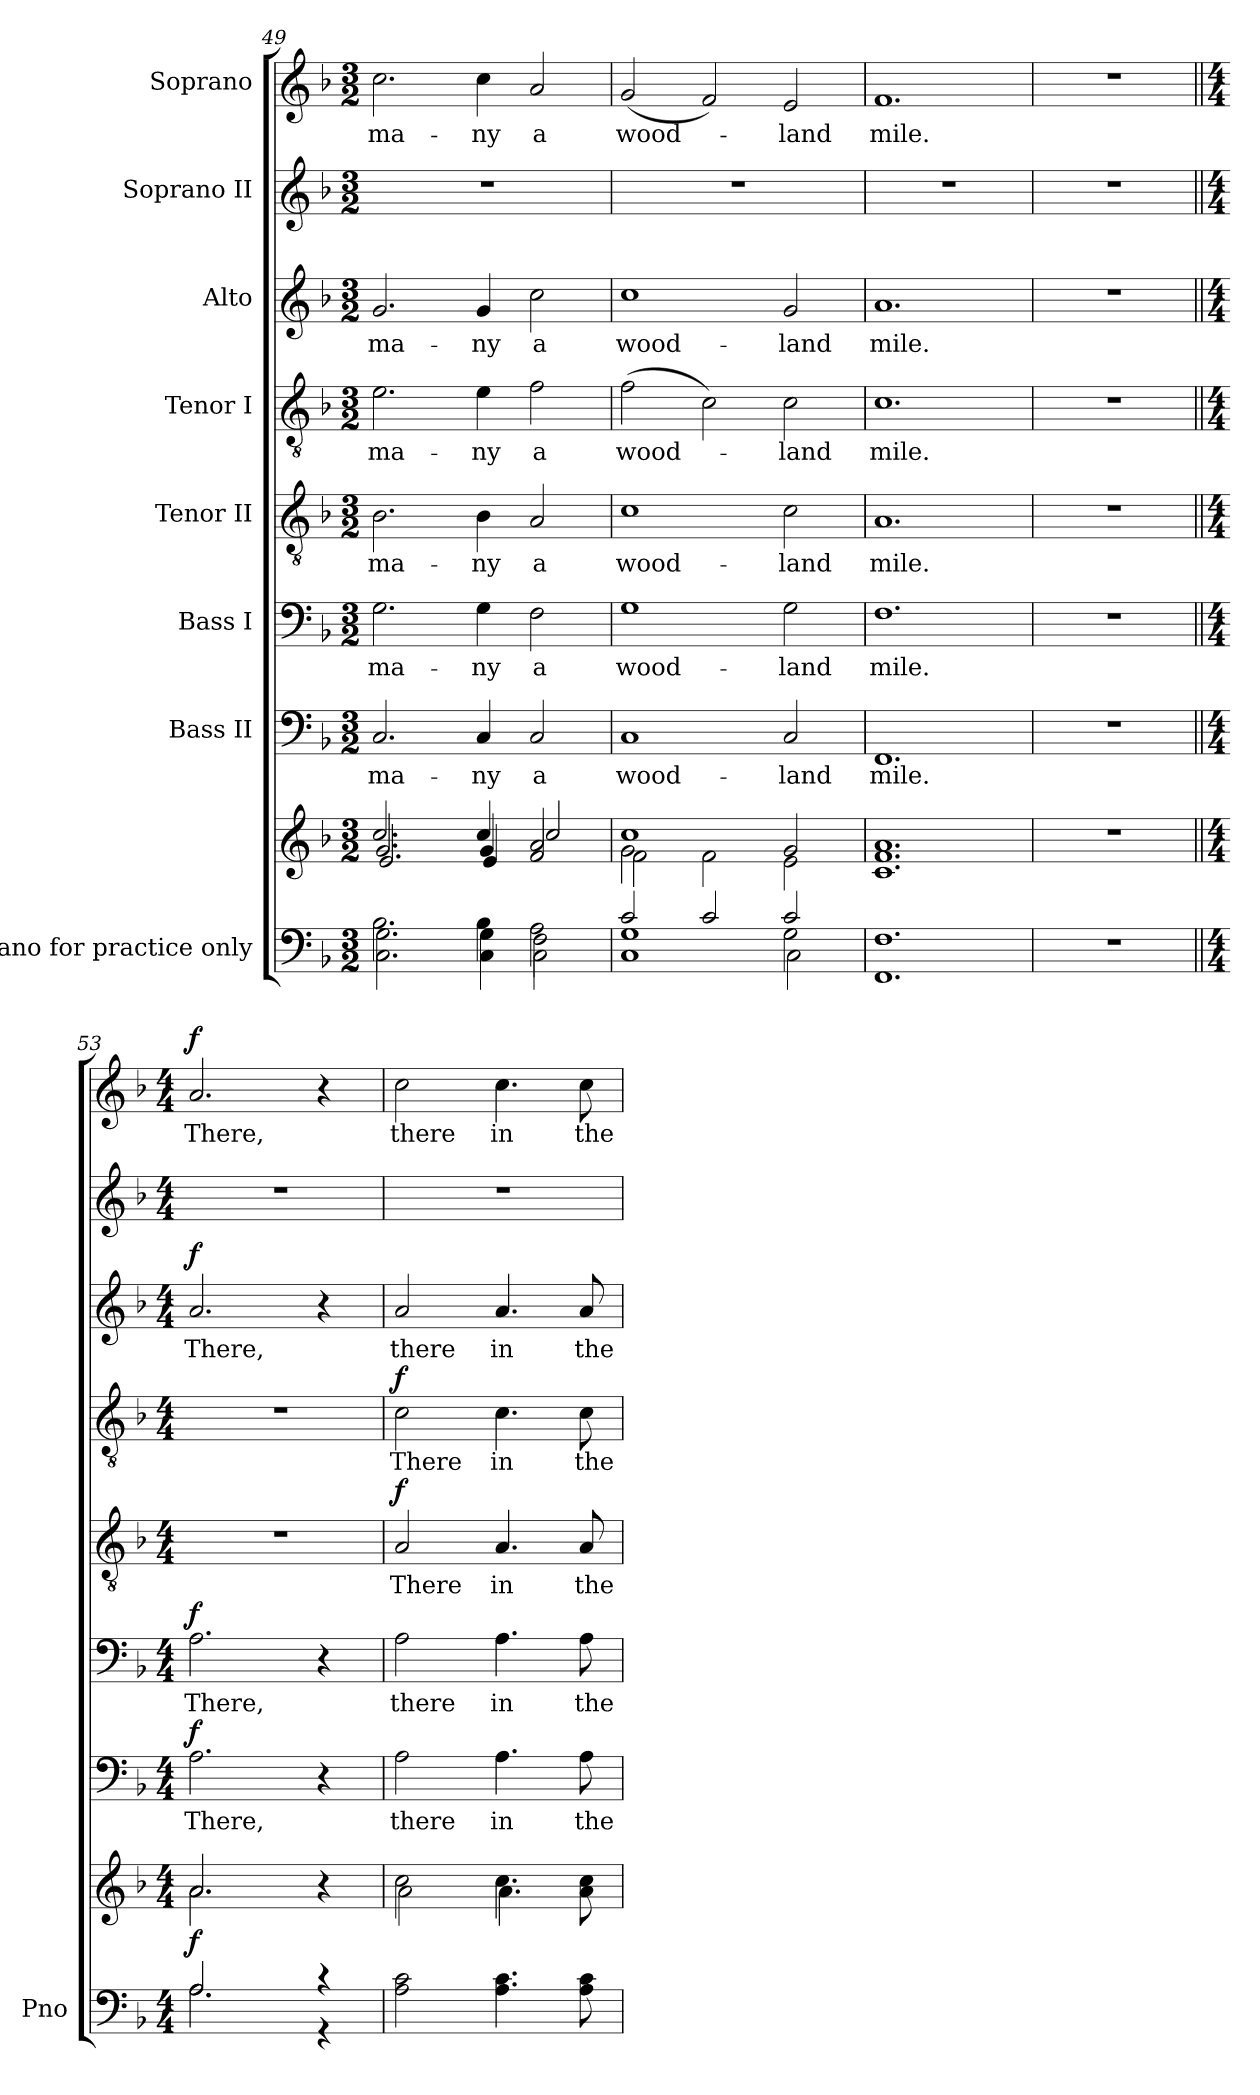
**kern	**kern	**dynam	**kern	**text	**dynam	**kern	**text	**dynam	**kern	**text	**dynam	**kern	**text	**dynam	**kern	**text	**dynam	**kern	**kern	**text	**dynam
*part8	*part8	*part8	*part7	*part7	*part7	*part6	*part6	*part6	*part5	*part5	*part5	*part4	*part4	*part4	*part3	*part3	*part3	*part2	*part1	*part1	*part1
*staff9	*staff8	*staff8/9	*staff7	*staff7	*staff7	*staff6	*staff6	*staff6	*staff5	*staff5	*staff5	*staff4	*staff4	*staff4	*staff3	*staff3	*staff3	*staff2	*staff1	*staff1	*staff1
*I"Piano for practice only	*	*	*I"Bass II	*	*	*I"Bass I	*	*	*I"Tenor II	*	*	*I"Tenor I	*	*	*I"Alto	*	*	*I"Soprano II	*I"Soprano	*	*
*I'Pno	*	*	*	*	*	*	*	*	*	*	*	*	*	*	*	*	*	*	*	*	*
*clefF4	*clefG2	*	*clefF4	*	*	*clefF4	*	*	*clefGv2	*	*	*clefGv2	*	*	*clefG2	*	*	*clefG2	*clefG2	*	*
*k[b-]	*k[b-]	*	*k[b-]	*	*	*k[b-]	*	*	*k[b-]	*	*	*k[b-]	*	*	*k[b-]	*	*	*k[b-]	*k[b-]	*	*
*M3/2	*M3/2	*	*M3/2	*	*	*M3/2	*	*	*M3/2	*	*	*M3/2	*	*	*M3/2	*	*	*M3/2	*M3/2	*	*
=49	=49	=49	=49	=49	=49	=49	=49	=49	=49	=49	=49	=49	=49	=49	=49	=49	=49	=49	=49	=49	=49
*^	*^	*	*	*	*	*	*	*	*	*	*	*	*	*	*	*	*	*	*	*	*
*	*^	*	*^	*	*	*	*	*	*	*	*	*	*	*	*	*	*	*	*	*	*	*	*
!	!	!	!	!	!	!	!	!LO:LY:b	!	!	!LO:LY:b	!	!	!LO:LY:b	!	!	!LO:LY:b	!	!	!LO:LY:b	!	!	!	!LO:LY:b	!
2.B-\	2.G\	2.C\	2.cc/	2.g/	2.e/	.	2.C/	ma-	.	2.G\	ma-	.	2.B-\	ma-	.	2.e\	ma-	.	2.g/	ma-	.	1.r	2.cc\	ma-	.
!	!	!	!	!	!	!	!	!LO:LY:b	!	!	!LO:LY:b	!	!	!LO:LY:b	!	!	!LO:LY:b	!	!	!LO:LY:b	!	!	!	!LO:LY:b	!
4B-\	4G\	4C\	4cc/	4g/	4e/	.	4C/	-ny	.	4G\	-ny	.	4B-\	-ny	.	4e\	-ny	.	4g/	-ny	.	.	4cc\	-ny	.
!	!	!	!	!	!	!	!	!LO:LY:b	!	!	!LO:LY:b	!	!	!LO:LY:b	!	!	!LO:LY:b	!	!	!LO:LY:b	!	!	!	!LO:LY:b	!
2A\	2F\	2C\	2a/	2cc/	2f/	.	2C/	a	.	2F\	a	.	2A/	a	.	2f\	a	.	2cc\	a	.	.	2a/	a	.
=50	=50	=50	=50	=50	=50	=50	=50	=50	=50	=50	=50	=50	=50	=50	=50	=50	=50	=50	=50	=50	=50	=50	=50	=50	=50
!	!	!	!	!	!	!	!	!LO:LY:b	!	!	!LO:LY:b	!	!	!LO:LY:b	!	!	!LO:LY:b	!	!	!LO:LY:b	!	!	!	!LO:LY:b	!
2c/	1G	1C	2g\	1cc	2f\	.	1C	wood-	.	1G	wood-	.	1c	wood-	.	(2f\	wood-	.	1cc	wood-	.	1.r	(2g/	wood-	.
2c/	.	.	2f\	.	1ryy	.	.	.	.	.	.	.	.	.	.	2c\)	.	.	.	.	.	.	2f/)	.	.
!	!	!	!	!	!	!	!	!LO:LY:b	!	!	!LO:LY:b	!	!	!LO:LY:b	!	!	!LO:LY:b	!	!	!LO:LY:b	!	!	!	!LO:LY:b	!
2c/	2G\	2C\	2e\	2g/	.	.	2C/	-land	.	2G\	-land	.	2c\	-land	.	2c\	-land	.	2g/	-land	.	.	2e/	-land	.
=51	=51	=51	=51	=51	=51	=51	=51	=51	=51	=51	=51	=51	=51	=51	=51	=51	=51	=51	=51	=51	=51	=51	=51	=51	=51
!	!	!	!	!	!	!	!	!LO:LY:b	!	!	!LO:LY:b	!	!	!LO:LY:b	!	!	!LO:LY:b	!	!	!LO:LY:b	!	!	!	!LO:LY:b	!
*	*v	*v	*	*	*	*	*	*	*	*	*	*	*	*	*	*	*	*	*	*	*	*	*	*	*
1.F	1.FF	1.f	1.a	1.c	.	1.FF	mile.	.	1.F	mile.	.	1.A	mile.	.	1.c	mile.	.	1.a	mile.	.	1.r	1.f	mile.	.
*v	*v	*	*	*	*	*	*	*	*	*	*	*	*	*	*	*	*	*	*	*	*	*	*	*
*	*v	*v	*v	*	*	*	*	*	*	*	*	*	*	*	*	*	*	*	*	*	*	*	*
=52	=52	=52	=52	=52	=52	=52	=52	=52	=52	=52	=52	=52	=52	=52	=52	=52	=52	=52	=52	=52	=52
1.r	1.r	.	1.r	.	.	1.r	.	.	1.r	.	.	1.r	.	.	1.r	.	.	1.r	1.r	.	.
!!LO:LB:g=z
=53||	=53||	=53||	=53||	=53||	=53||	=53||	=53||	=53||	=53||	=53||	=53||	=53||	=53||	=53||	=53||	=53||	=53||	=53||	=53||	=53||	=53||
*M4/4	*M4/4	*	*M4/4	*	*	*M4/4	*	*	*M4/4	*	*	*M4/4	*	*	*M4/4	*	*	*M4/4	*M4/4	*	*
*^	*^	*	*	*	*	*	*	*	*	*	*	*	*	*	*	*	*	*	*	*	*
!	!	!	!	!LO:DY:b	!	!LO:LY:b	!LO:DY:a	!	!LO:LY:b	!LO:DY:a	!	!	!	!	!	!	!	!LO:LY:b	!LO:DY:a	!	!	!LO:LY:b	!LO:DY:a
2.A\	2.A/	2.a/	2.a\	f	2.A\	There,	f	2.A\	There,	f	1r	.	.	1r	.	.	2.a/	There,	f	1r	2.a/	There,	f
4r	4r	4r	4ryy	.	4r	.	.	4r	.	.	.	.	.	.	.	.	4r	.	.	.	4r	.	.
=54	=54	=54	=54	=54	=54	=54	=54	=54	=54	=54	=54	=54	=54	=54	=54	=54	=54	=54	=54	=54	=54	=54	=54
!	!	!	!	!	!	!LO:LY:b	!	!	!LO:LY:b	!	!	!LO:LY:b	!LO:DY:a	!	!LO:LY:b	!LO:DY:a	!	!LO:LY:b	!	!	!	!LO:LY:b	!
*v	*v	*	*	*	*	*	*	*	*	*	*	*	*	*	*	*	*	*	*	*	*	*	*
2A\ 2c\	2cc\	2a\	.	2A\	there	.	2A\	there	.	2A/	There	f	2c\	There	f	2a/	there	.	1r	2cc\	there	.
!	!	!	!	!	!LO:LY:b	!	!	!LO:LY:b	!	!	!LO:LY:b	!	!	!LO:LY:b	!	!	!LO:LY:b	!	!	!	!LO:LY:b	!
4.A\ 4.c\	4.cc\	4.a\	.	4.A\	in	.	4.A\	in	.	4.A/	in	.	4.c\	in	.	4.a/	in	.	.	4.cc\	in	.
!	!	!	!	!	!LO:LY:b	!	!	!LO:LY:b	!	!	!LO:LY:b	!	!	!LO:LY:b	!	!	!LO:LY:b	!	!	!	!LO:LY:b	!
8A\ 8c\	8a\ 8cc\	8ryy	.	8A\	the	.	8A\	the	.	8A/	the	.	8c\	the	.	8a/	the	.	.	8cc\	the	.
*	*v	*v	*	*	*	*	*	*	*	*	*	*	*	*	*	*	*	*	*	*	*	*
=	=	=	=	=	=	=	=	=	=	=	=	=	=	=	=	=	=	=	=	=	=
*-	*-	*-	*-	*-	*-	*-	*-	*-	*-	*-	*-	*-	*-	*-	*-	*-	*-	*-	*-	*-	*-
